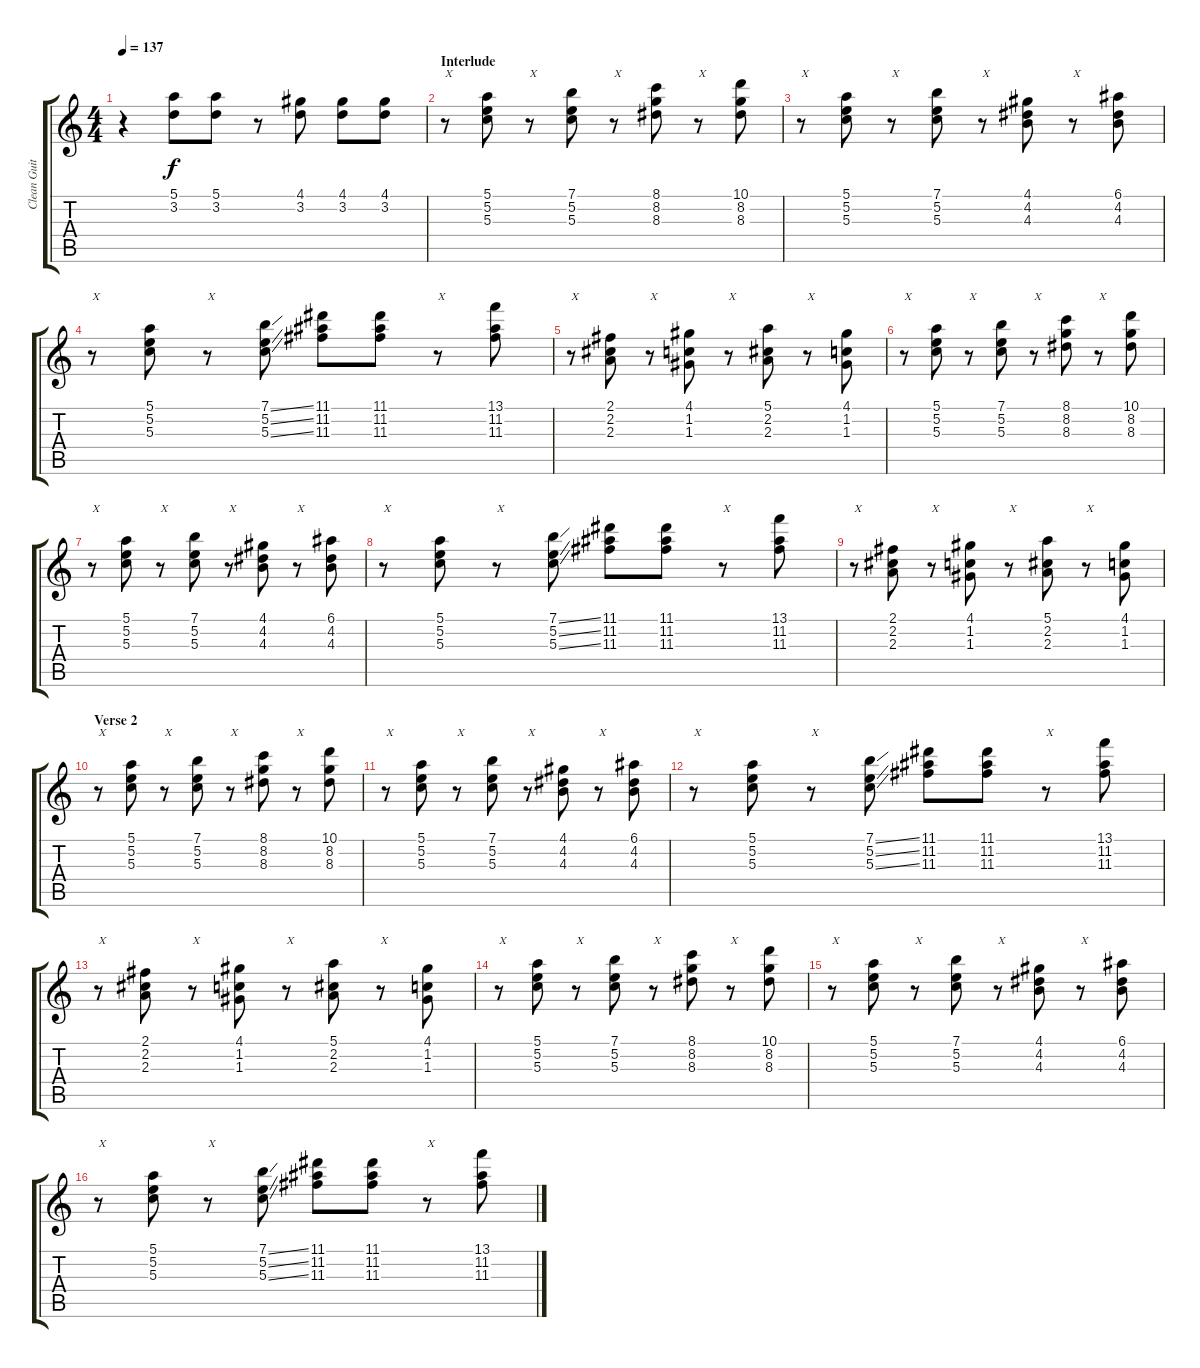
\track ("Clean Guitar" "Clean Guit") {instrument electricguitarclean}
\staff {score tabs}
\tuning (E4 B3 G3 D3 A2 E2) {hide}
\ts (4 4)
\tempo 137
\clef g2
\ks c
r.4{dy f} (5.1 3.2).8 (5.1 3.2).8 r.8 (4.1 3.2).8 (4.1 3.2).8 (4.1 3.2).8 |
\section ("" "Interlude")
r.8{txt "X"} (5.1 5.2 5.3).8 r.8{txt "X"} (7.1 5.2 5.3).8 r.8{txt "X"} (8.1 8.2 8.3).8 r.8{txt "X"} (10.1 8.2 8.3).8 |
r.8{txt "X"} (5.1 5.2 5.3).8 r.8{txt "X"} (7.1 5.2 5.3).8 r.8{txt "X"} (4.1 4.2 4.3).8 r.8{txt "X"} (6.1 4.2 4.3).8 |
r.8{txt "X"} (5.1 5.2 5.3).8 r.8{txt "X"} (7.1{ss} 5.2{ss} 5.3{ss}).8 (11.1 11.2 11.3).8 (11.1 11.2 11.3).8 r.8{txt "X"} (13.1 11.2 11.3).8 |
r.8{txt "X"} (2.1 2.2 2.3).8 r.8{txt "X"} (4.1 1.2 1.3).8 r.8{txt "X"} (5.1 2.2 2.3).8 r.8{txt "X"} (4.1 1.2 1.3).8 |
r.8{txt "X"} (5.1 5.2 5.3).8 r.8{txt "X"} (7.1 5.2 5.3).8 r.8{txt "X"} (8.1 8.2 8.3).8 r.8{txt "X"} (10.1 8.2 8.3).8 |
r.8{txt "X"} (5.1 5.2 5.3).8 r.8{txt "X"} (7.1 5.2 5.3).8 r.8{txt "X"} (4.1 4.2 4.3).8 r.8{txt "X"} (6.1 4.2 4.3).8 |
r.8{txt "X"} (5.1 5.2 5.3).8 r.8{txt "X"} (7.1{ss} 5.2{ss} 5.3{ss}).8 (11.1 11.2 11.3).8 (11.1 11.2 11.3).8 r.8{txt "X"} (13.1 11.2 11.3).8 |
r.8{txt "X"} (2.1 2.2 2.3).8 r.8{txt "X"} (4.1 1.2 1.3).8 r.8{txt "X"} (5.1 2.2 2.3).8 r.8{txt "X"} (4.1 1.2 1.3).8 |
\section ("" "Verse 2")
r.8{txt "X"} (5.1 5.2 5.3).8 r.8{txt "X"} (7.1 5.2 5.3).8 r.8{txt "X"} (8.1 8.2 8.3).8 r.8{txt "X"} (10.1 8.2 8.3).8 |
r.8{txt "X"} (5.1 5.2 5.3).8 r.8{txt "X"} (7.1 5.2 5.3).8 r.8{txt "X"} (4.1 4.2 4.3).8 r.8{txt "X"} (6.1 4.2 4.3).8 |
r.8{txt "X"} (5.1 5.2 5.3).8 r.8{txt "X"} (7.1{ss} 5.2{ss} 5.3{ss}).8 (11.1 11.2 11.3).8 (11.1 11.2 11.3).8 r.8{txt "X"} (13.1 11.2 11.3).8 |
r.8{txt "X"} (2.1 2.2 2.3).8 r.8{txt "X"} (4.1 1.2 1.3).8 r.8{txt "X"} (5.1 2.2 2.3).8 r.8{txt "X"} (4.1 1.2 1.3).8 |
r.8{txt "X"} (5.1 5.2 5.3).8 r.8{txt "X"} (7.1 5.2 5.3).8 r.8{txt "X"} (8.1 8.2 8.3).8 r.8{txt "X"} (10.1 8.2 8.3).8 |
r.8{txt "X"} (5.1 5.2 5.3).8 r.8{txt "X"} (7.1 5.2 5.3).8 r.8{txt "X"} (4.1 4.2 4.3).8 r.8{txt "X"} (6.1 4.2 4.3).8 |
r.8{txt "X"} (5.1 5.2 5.3).8 r.8{txt "X"} (7.1{ss} 5.2{ss} 5.3{ss}).8 (11.1 11.2 11.3).8 (11.1 11.2 11.3).8 r.8{txt "X"} (13.1 11.2 11.3).8
